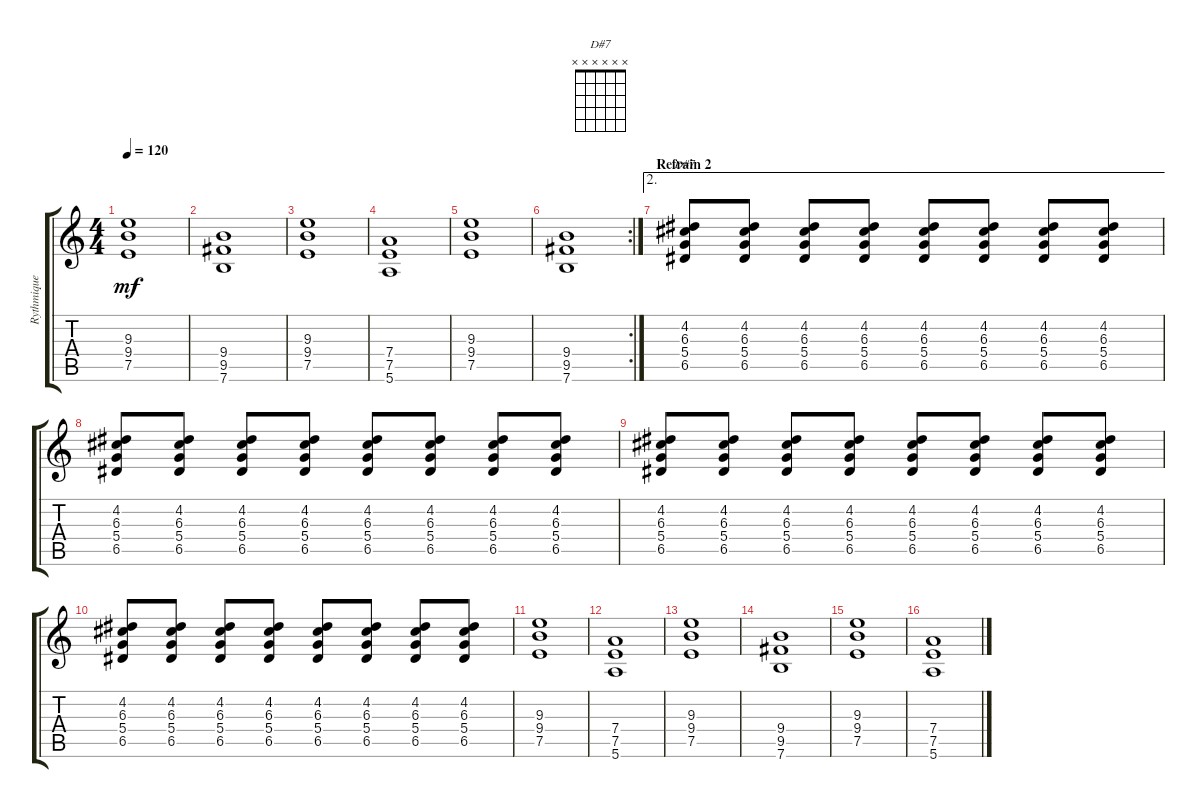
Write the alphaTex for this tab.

\track ("Rythmique" "Rythmique") {instrument distortionguitar}
\staff {score tabs}
\tuning (E4 B3 G3 D3 A2 E2) {hide}
\chord ("D#7" x x x x x x)
\ts (4 4)
\tempo 120
\clef g2
\ks c
(9.3 9.4 7.5).1{dy mf} |
(9.4 9.5 7.6).1 |
(9.3 9.4 7.5).1 |
(7.4 7.5 5.6).1 |
(9.3 9.4 7.5).1 |
\rc 2
(9.4 9.5 7.6).1 |
\ae 2
\section ("" "Refrain 2")
(4.2 6.3 5.4 6.5).8{ch "D#7"} (4.2 6.3 5.4 6.5).8 (4.2 6.3 5.4 6.5).8 (4.2 6.3 5.4 6.5).8 (4.2 6.3 5.4 6.5).8 (4.2 6.3 5.4 6.5).8 (4.2 6.3 5.4 6.5).8 (4.2 6.3 5.4 6.5).8 |
(4.2 6.3 5.4 6.5).8 (4.2 6.3 5.4 6.5).8 (4.2 6.3 5.4 6.5).8 (4.2 6.3 5.4 6.5).8 (4.2 6.3 5.4 6.5).8 (4.2 6.3 5.4 6.5).8 (4.2 6.3 5.4 6.5).8 (4.2 6.3 5.4 6.5).8 |
(4.2 6.3 5.4 6.5).8 (4.2 6.3 5.4 6.5).8 (4.2 6.3 5.4 6.5).8 (4.2 6.3 5.4 6.5).8 (4.2 6.3 5.4 6.5).8 (4.2 6.3 5.4 6.5).8 (4.2 6.3 5.4 6.5).8 (4.2 6.3 5.4 6.5).8 |
(4.2 6.3 5.4 6.5).8 (4.2 6.3 5.4 6.5).8 (4.2 6.3 5.4 6.5).8 (4.2 6.3 5.4 6.5).8 (4.2 6.3 5.4 6.5).8 (4.2 6.3 5.4 6.5).8 (4.2 6.3 5.4 6.5).8 (4.2 6.3 5.4 6.5).8 |
(9.3 9.4 7.5).1 |
(7.4 7.5 5.6).1 |
(9.3 9.4 7.5).1 |
(9.4 9.5 7.6).1 |
(9.3 9.4 7.5).1 |
(7.4 7.5 5.6).1
